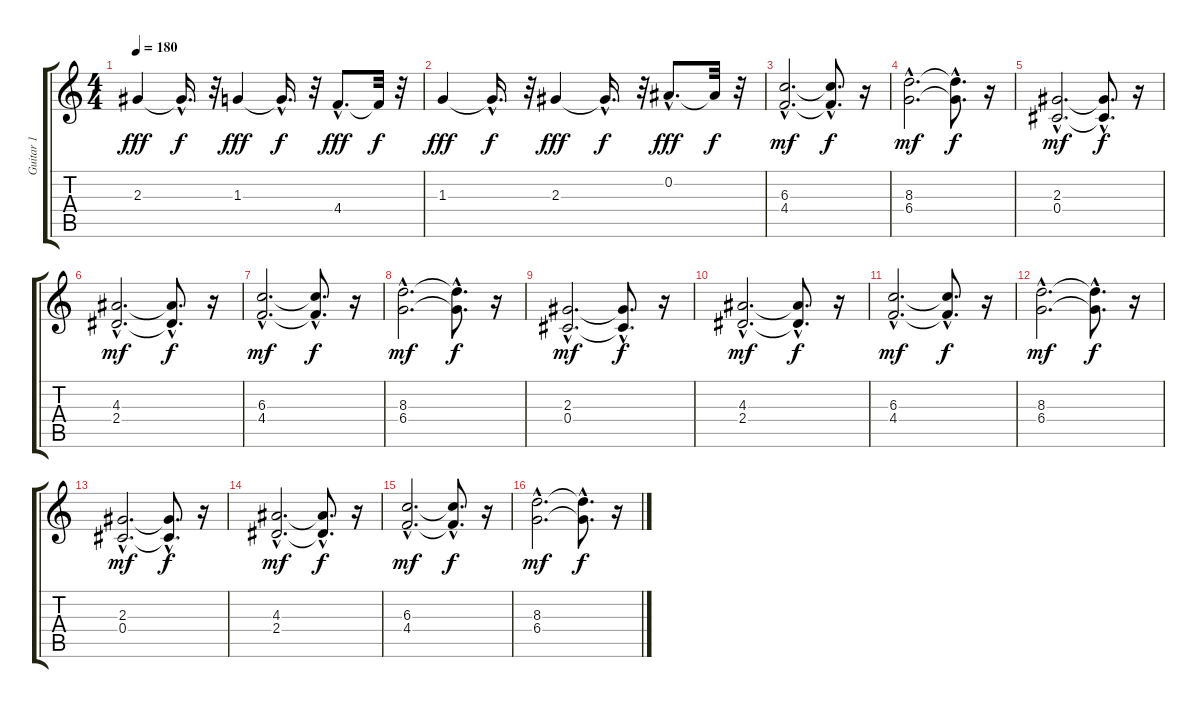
\track ("Guitar 1" "Guitar 1") {instrument distortionguitar}
\staff {score tabs}
\tuning (Eb4 Bb3 Gb3 Db3 Ab2 Eb2) {hide}
\ts (4 4)
\tempo 180
\clef g2
\ks c
2.3.4{dy fff} 2.3{hac t}.16{d dy f} r.32 1.3.4{dy fff} 1.3{hac t}.16{d dy f} r.32 4.4{hac}.8{d dy fff} 4.4{t}.32{dy f} r.32 |
1.3.4{dy fff} 1.3{hac t}.16{d dy f} r.32 2.3.4{dy fff} 2.3{hac t}.16{d dy f} r.32 0.2{hac}.8{d dy fff} 0.2{t}.32{dy f} r.32 |
(6.3{hac} 4.4{hac}).2{d dy mf} (6.3{hac t} 4.4{hac t}).8{d dy f} r.16 |
(8.3{hac} 6.4{hac}).2{d dy mf} (8.3{hac t} 6.4{hac t}).8{d dy f} r.16 |
(2.3{hac} 0.4{hac}).2{d dy mf} (2.3{hac t} 0.4{hac t}).8{d dy f} r.16 |
(4.3{hac} 2.4{hac}).2{d dy mf} (4.3{hac t} 2.4{hac t}).8{d dy f} r.16 |
(6.3{hac} 4.4{hac}).2{d dy mf} (6.3{hac t} 4.4{hac t}).8{d dy f} r.16 |
(8.3{hac} 6.4{hac}).2{d dy mf} (8.3{hac t} 6.4{hac t}).8{d dy f} r.16 |
(2.3{hac} 0.4{hac}).2{d dy mf} (2.3{hac t} 0.4{hac t}).8{d dy f} r.16 |
(4.3{hac} 2.4{hac}).2{d dy mf} (4.3{hac t} 2.4{hac t}).8{d dy f} r.16 |
(6.3{hac} 4.4{hac}).2{d dy mf} (6.3{hac t} 4.4{hac t}).8{d dy f} r.16 |
(8.3{hac} 6.4{hac}).2{d dy mf} (8.3{hac t} 6.4{hac t}).8{d dy f} r.16 |
(2.3{hac} 0.4{hac}).2{d dy mf} (2.3{hac t} 0.4{hac t}).8{d dy f} r.16 |
(4.3{hac} 2.4{hac}).2{d dy mf} (4.3{hac t} 2.4{hac t}).8{d dy f} r.16 |
(6.3{hac} 4.4{hac}).2{d dy mf} (6.3{hac t} 4.4{hac t}).8{d dy f} r.16 |
(8.3{hac} 6.4{hac}).2{d dy mf} (8.3{hac t} 6.4{hac t}).8{d dy f} r.16
